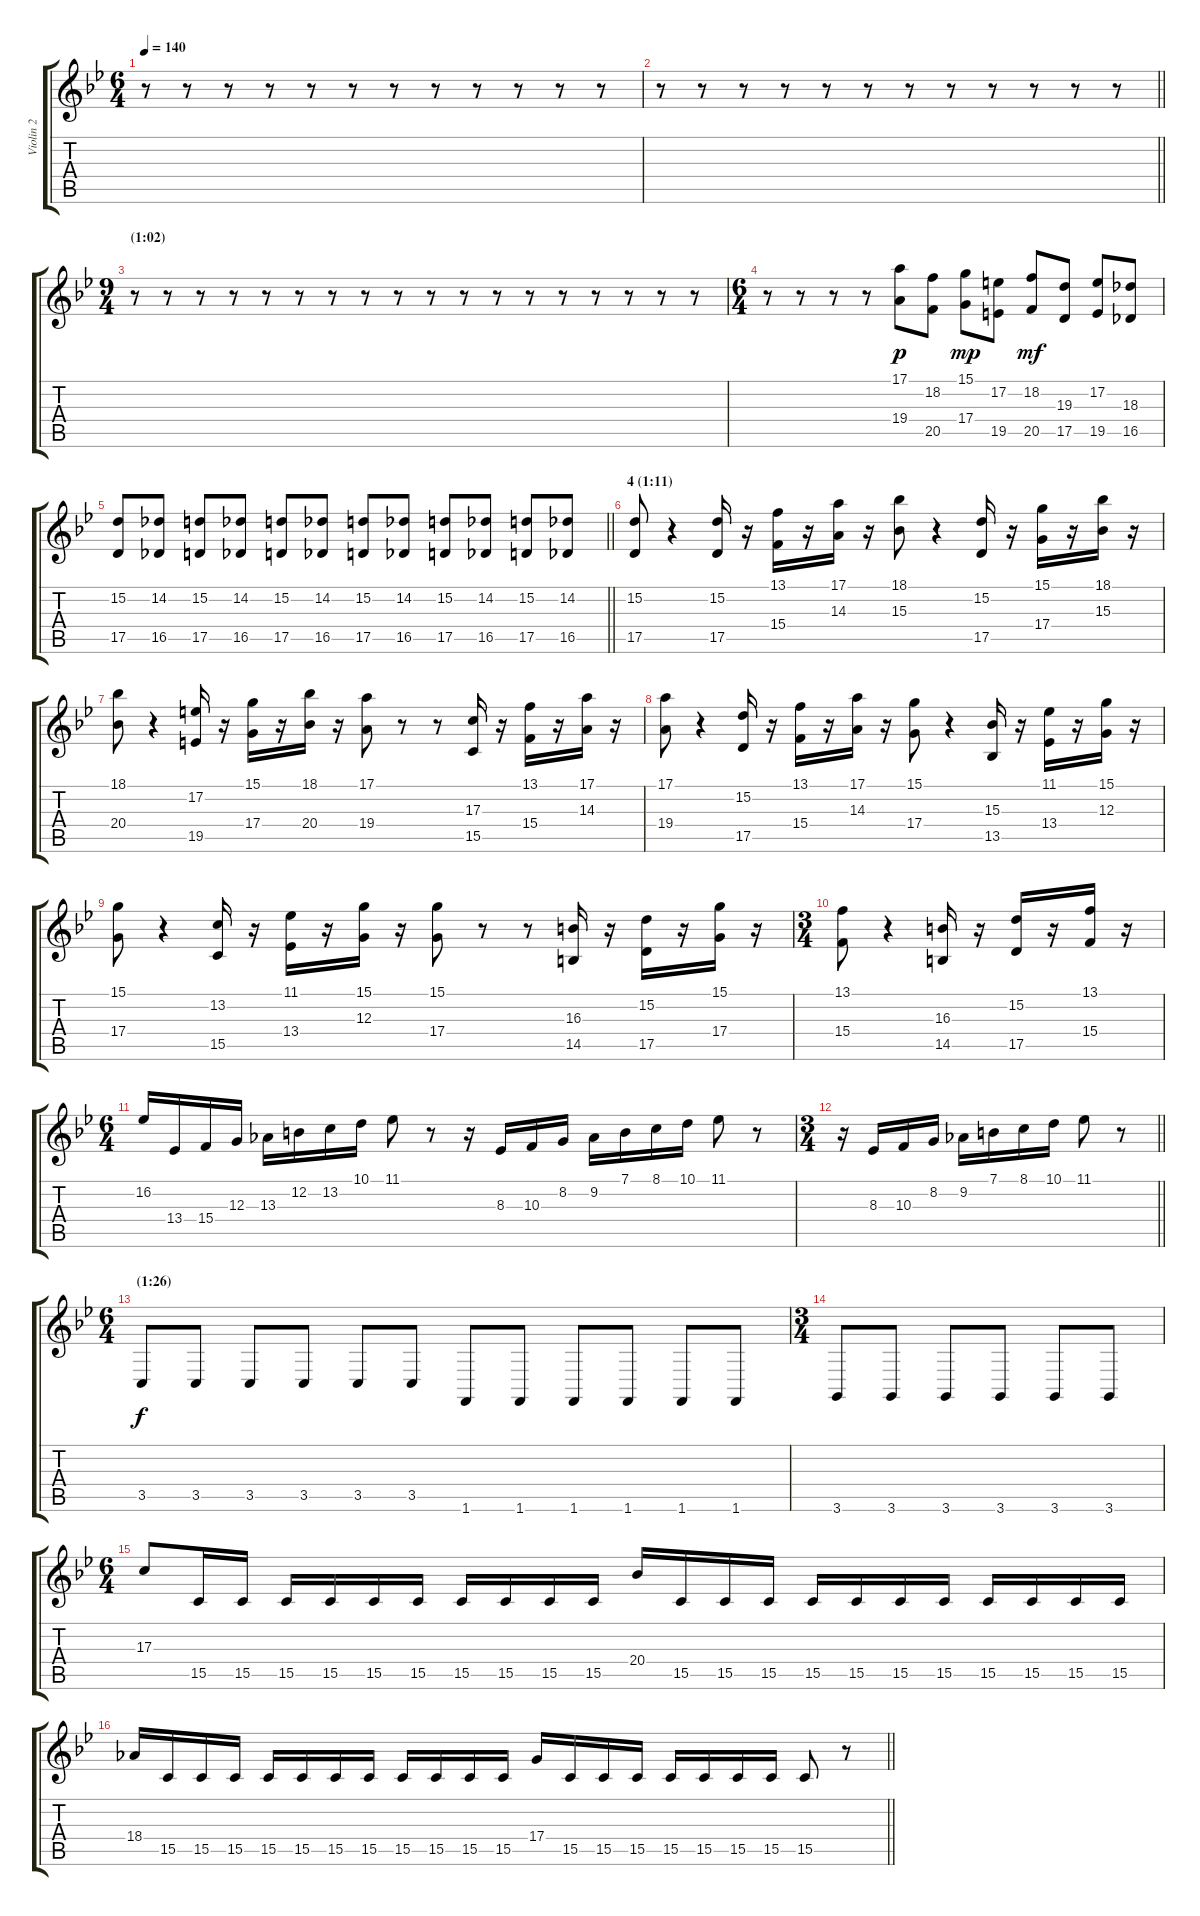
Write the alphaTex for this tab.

\track ("Violin 2" "Violin 2") {instrument violin}
\staff {score tabs}
\tuning (E4 B3 G3 D3 A2 E2) {hide}
\ts (6 4)
\tempo 140
\clef g2
\ks gminor
r.8{dy mf} r.8 r.8 r.8 r.8 r.8 r.8 r.8 r.8 r.8 r.8 r.8 |
\barLineRight lightlight
r.8 r.8 r.8 r.8 r.8 r.8 r.8 r.8 r.8 r.8 r.8 r.8 |
\ts (9 4)
\section ("" "(1:02)")
r.8 r.8 r.8 r.8 r.8 r.8 r.8 r.8 r.8 r.8 r.8 r.8 r.8 r.8 r.8 r.8 r.8 r.8 |
\ts (6 4)
r.8 r.8 r.8 r.8 (17.1 19.4).8{dy p} (18.2 20.5).8 (15.1 17.4).8{dy mp} (17.2 19.5).8 (18.2 20.5).8{dy mf} (19.3 17.5).8 (17.2 19.5).8 (18.3 16.5).8 |
\barLineRight lightlight
(15.2 17.5).8 (14.2 16.5).8 (15.2 17.5).8 (14.2 16.5).8 (15.2 17.5).8 (14.2 16.5).8 (15.2 17.5).8 (14.2 16.5).8 (15.2 17.5).8 (14.2 16.5).8 (15.2 17.5).8 (14.2 16.5).8 |
\section ("" "4 (1:11)")
(15.2 17.5).8 r.4 (15.2 17.5).16 r.16 (13.1 15.4).16 r.16 (17.1 14.3).16 r.16 (18.1 15.3).8 r.4 (15.2 17.5).16 r.16 (15.1 17.4).16 r.16 (18.1 15.3).16 r.16 |
(18.1 20.4).8 r.4 (17.2 19.5).16 r.16 (15.1 17.4).16 r.16 (18.1 20.4).16 r.16 (17.1 19.4).8 r.8 r.8 (17.3 15.5).16 r.16 (13.1 15.4).16 r.16 (17.1 14.3).16 r.16 |
(17.1 19.4).8 r.4 (15.2 17.5).16 r.16 (13.1 15.4).16 r.16 (17.1 14.3).16 r.16 (15.1 17.4).8 r.4 (15.3 13.5).16 r.16 (11.1 13.4).16 r.16 (15.1 12.3).16 r.16 |
(15.1 17.4).8 r.4 (13.2 15.5).16 r.16 (11.1 13.4).16 r.16 (15.1 12.3).16 r.16 (15.1 17.4).8 r.8 r.8 (16.3 14.5).16 r.16 (15.2 17.5).16 r.16 (15.1 17.4).16 r.16 |
\ts (3 4)
(13.1 15.4).8 r.4 (16.3 14.5).16 r.16 (15.2 17.5).16 r.16 (13.1 15.4).16 r.16 |
\ts (6 4)
16.2.16 13.4.16 15.4.16 12.3.16 13.3.16 12.2.16 13.2.16 10.1.16 11.1.8 r.8 r.16 8.3.16 10.3.16 8.2.16 9.2.16 7.1.16 8.1.16 10.1.16 11.1.8 r.8 |
\ts (3 4)
\barLineRight lightlight
r.16 8.3.16 10.3.16 8.2.16 9.2.16 7.1.16 8.1.16 10.1.16 11.1.8 r.8 |
\ts (6 4)
\section ("" "(1:26)")
3.5.8{dy f} 3.5.8 3.5.8 3.5.8 3.5.8 3.5.8 1.6.8 1.6.8 1.6.8 1.6.8 1.6.8 1.6.8 |
\ts (3 4)
3.6.8 3.6.8 3.6.8 3.6.8 3.6.8 3.6.8 |
\ts (6 4)
17.3.8 15.5.16 15.5.16 15.5.16 15.5.16 15.5.16 15.5.16 15.5.16 15.5.16 15.5.16 15.5.16 20.4.16 15.5.16 15.5.16 15.5.16 15.5.16 15.5.16 15.5.16 15.5.16 15.5.16 15.5.16 15.5.16 15.5.16 |
\barLineRight lightlight
18.4.16 15.5.16 15.5.16 15.5.16 15.5.16 15.5.16 15.5.16 15.5.16 15.5.16 15.5.16 15.5.16 15.5.16 17.4.16 15.5.16 15.5.16 15.5.16 15.5.16 15.5.16 15.5.16 15.5.16 15.5.8 r.8
